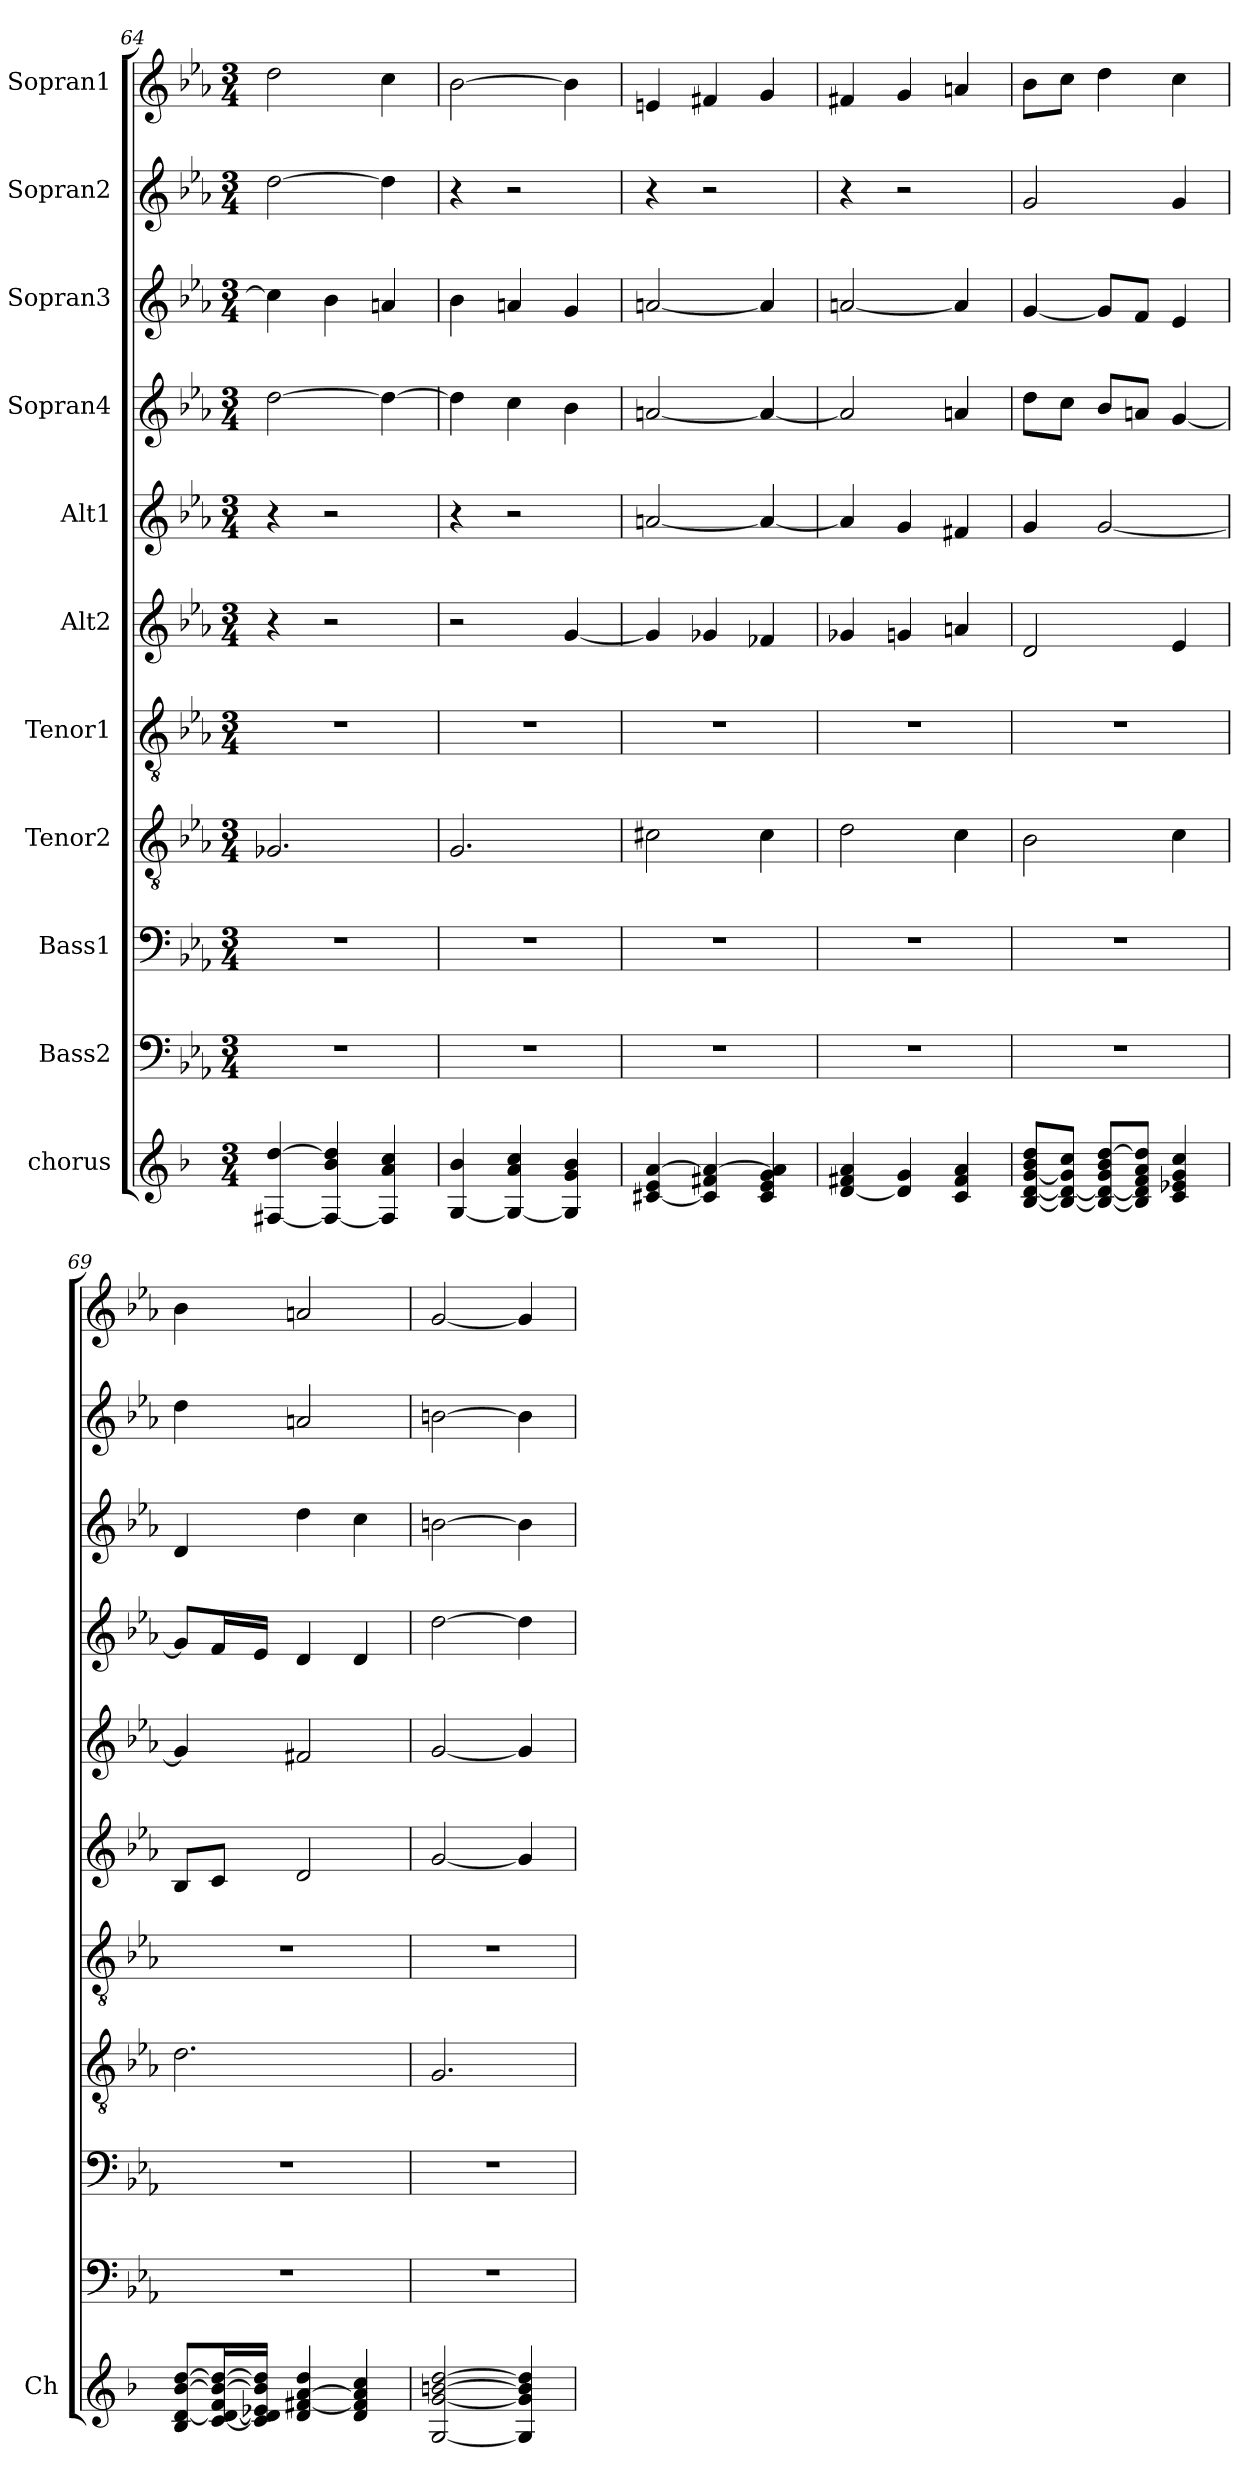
**kern	**kern	**kern	**kern	**kern	**kern	**kern	**kern	**kern	**kern	**kern
*part11	*part10	*part9	*part8	*part7	*part6	*part5	*part4	*part3	*part2	*part1
*staff11	*staff10	*staff9	*staff8	*staff7	*staff6	*staff5	*staff4	*staff3	*staff2	*staff1
*I"chorus	*I"Bass2	*I"Bass1	*I"Tenor2	*I"Tenor1	*I"Alt2	*I"Alt1	*I"Sopran4	*I"Sopran3	*I"Sopran2	*I"Sopran1
*I'Ch	*	*	*	*	*	*	*	*	*	*
*clefG2	*clefF4	*clefF4	*clefGv2	*clefGv2	*clefG2	*clefG2	*clefG2	*clefG2	*clefG2	*clefG2
*k[b-]	*k[b-e-a-]	*k[b-e-a-]	*k[b-e-a-]	*k[b-e-a-]	*k[b-e-a-]	*k[b-e-a-]	*k[b-e-a-]	*k[b-e-a-]	*k[b-e-a-]	*k[b-e-a-]
*F:	*E-:	*E-:	*E-:	*E-:	*E-:	*E-:	*E-:	*E-:	*E-:	*E-:
*M3/4	*M3/4	*M3/4	*M3/4	*M3/4	*M3/4	*M3/4	*M3/4	*M3/4	*M3/4	*M3/4
=64	=64	=64	=64	=64	=64	=64	=64	=64	=64	=64
[4F#X/ [4dd/	2.r	2.r	2.G-X/	2.r	4r	4r	[2dd\	4cc\]	[2dd\	2dd\
4F#/_ 4b-/ 4dd/]	.	.	.	.	2r	2r	.	4b-\	.	.
4F#/] 4a/ 4cc/	.	.	.	.	.	.	4dd\_	4an/	4dd\]	4cc\
=65	=65	=65	=65	=65	=65	=65	=65	=65	=65	=65
[4G/ 4b-/	2.r	2.r	2.G/	2.r	2r	4r	4dd\]	4b-\	4r	[2b-\
4G/_ 4a/ 4cc/	.	.	.	.	.	2r	4cc\	4an/	2r	.
4G/] 4g/ 4b-/	.	.	.	.	[4g/	.	4b-\	4g/	.	4b-\]
=66	=66	=66	=66	=66	=66	=66	=66	=66	=66	=66
[4c#X/ 4e/ [4a/	2.r	2.r	2c#X\	2.r	4g/]	[2an/	[2an/	[2an/	4r	4en/
4c#/] 4f#X/ 4a/_	.	.	.	.	4g-X/	.	.	.	2r	4f#X/
4c#/ 4e/ 4g/ 4a/]	.	.	4c#\	.	4f-X/	4a/_	4a/_	4a/]	.	4g/
=67	=67	=67	=67	=67	=67	=67	=67	=67	=67	=67
[4d/ 4f#X/ 4a/	2.r	2.r	2d\	2.r	4g-X/	4a/]	2a/]	[2an/	4r	4f#X/
4d/] 4g/	.	.	.	.	4gn/	4g/	.	.	2r	4g/
4c/ 4f#/ 4a/	.	.	4c\	.	4an/	4f#X/	4an/	4a/]	.	4an/
=68	=68	=68	=68	=68	=68	=68	=68	=68	=68	=68
[8B-/ [8d/ [8g/ 8b-/ 8dd/L	2.r	2.r	2B-\	2.r	2d/	4g/	8dd\L	[4g/	2g/	8b-\L
8B-/_ 8d/_ 8g/] 8cc/J	.	.	.	.	.	.	8cc\J	.	.	8cc\J
8B-/_ 8d/_ 8g/ 8b-/ [8dd/L	.	.	.	.	.	[2g/	8b-/L	8g/L]	.	4dd\
8B-/] 8d/] 8f/ 8a/ 8dd/]J	.	.	.	.	.	.	8an/J	8f/J	.	.
4c/ 4e-X/ 4g/ 4cc/	.	.	4c\	.	4e-/	.	[4g/	4e-/	4g/	4cc\
!!LO:PB:g=z
=69	=69	=69	=69	=69	=69	=69	=69	=69	=69	=69
8B-/ [8d/ [8b-/ [8dd/L	2.r	2.r	2.d\	2.r	8B-/L	4g/]	8g/L]	4d/	4dd\	4b-\
[16c/ 16d/_ 16f/ 16b-/_ 16dd/_L	.	.	.	.	8c/J	.	16f/L	.	.	.
16c/] 16d/] 16e-X/ 16b-/] 16dd/]JJ	.	.	.	.	.	.	16e-/JJ	.	.	.
4d/ [4f#X/ [4a/ 4dd/	.	.	.	.	2d/	2f#X/	4d/	4dd\	2an/	2an/
4d/ 4f#/] 4a/] 4cc/	.	.	.	.	.	.	4d/	4cc\	.	.
=70	=70	=70	=70	=70	=70	=70	=70	=70	=70	=70
[2G/ [2g/ [2bn/ [2dd/	2.r	2.r	2.G/	2.r	[2g/	[2g/	[2dd\	[2bn\	[2bn\	[2g/
4G/] 4g/] 4b/] 4dd/]	.	.	.	.	4g/]	4g/]	4dd\]	4b\]	4b\]	4g/]
=	=	=	=	=	=	=	=	=	=	=
*-	*-	*-	*-	*-	*-	*-	*-	*-	*-	*-
